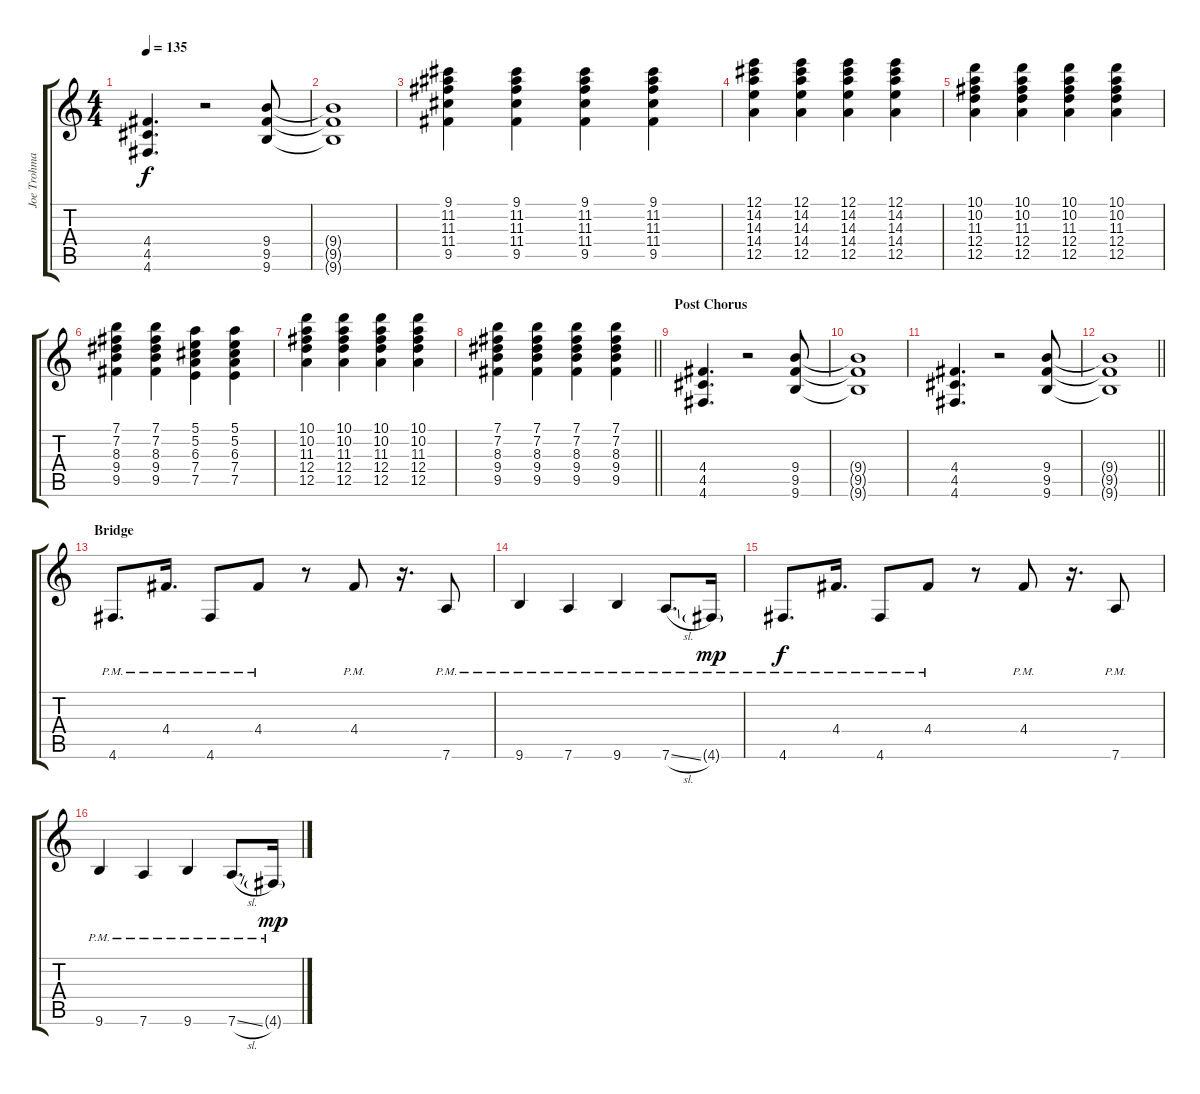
\track ("Joe Trohman" "Joe Trohma") {instrument distortionguitar}
\staff {score tabs}
\tuning (E4 B3 G3 D3 A2 D2) {hide}
\ts (4 4)
\tempo 135
\clef g2
\ks c
(4.4 4.5 4.6).4{d dy f} r.2 (9.4 9.5 9.6).8 |
(9.4{t} 9.5{t} 9.6{t}).1 |
(9.1 11.2 11.3 11.4 9.5).4 (9.1 11.2 11.3 11.4 9.5).4 (9.1 11.2 11.3 11.4 9.5).4 (9.1 11.2 11.3 11.4 9.5).4 |
(12.1 14.2 14.3 14.4 12.5).4 (12.1 14.2 14.3 14.4 12.5).4 (12.1 14.2 14.3 14.4 12.5).4 (12.1 14.2 14.3 14.4 12.5).4 |
(10.1 10.2 11.3 12.4 12.5).4 (10.1 10.2 11.3 12.4 12.5).4 (10.1 10.2 11.3 12.4 12.5).4 (10.1 10.2 11.3 12.4 12.5).4 |
(7.1 7.2 8.3 9.4 9.5).4 (7.1 7.2 8.3 9.4 9.5).4 (5.1 5.2 6.3 7.4 7.5).4 (5.1 5.2 6.3 7.4 7.5).4 |
(10.1 10.2 11.3 12.4 12.5).4 (10.1 10.2 11.3 12.4 12.5).4 (10.1 10.2 11.3 12.4 12.5).4 (10.1 10.2 11.3 12.4 12.5).4 |
\barLineRight lightlight
(7.1 7.2 8.3 9.4 9.5).4 (7.1 7.2 8.3 9.4 9.5).4 (7.1 7.2 8.3 9.4 9.5).4 (7.1 7.2 8.3 9.4 9.5).4 |
\section ("" "Post Chorus")
(4.4 4.5 4.6).4{d} r.2 (9.4 9.5 9.6).8 |
(9.4{t} 9.5{t} 9.6{t}).1 |
(4.4 4.5 4.6).4{d} r.2 (9.4 9.5 9.6).8 |
\barLineRight lightlight
(9.4{t} 9.5{t} 9.6{t}).1 |
\section ("" "Bridge")
4.6{pm}.8{d volume 9 balance 12} 4.4{pm}.16{d} 4.6{pm}.8 4.4{pm}.8 r.8 4.4{pm}.8 r.16{d} 7.6{pm}.8 |
9.6{pm}.4 7.6{pm}.4 9.6{pm}.4 7.6{sl pm}.8{d} 4.6{g pm}.16{dy mp} |
4.6{pm}.8{d dy f} 4.4{pm}.16{d} 4.6{pm}.8 4.4{pm}.8 r.8 4.4{pm}.8 r.16{d} 7.6{pm}.8 |
9.6{pm}.4 7.6{pm}.4 9.6{pm}.4 7.6{sl pm}.8{d} 4.6{g pm}.16{dy mp}
